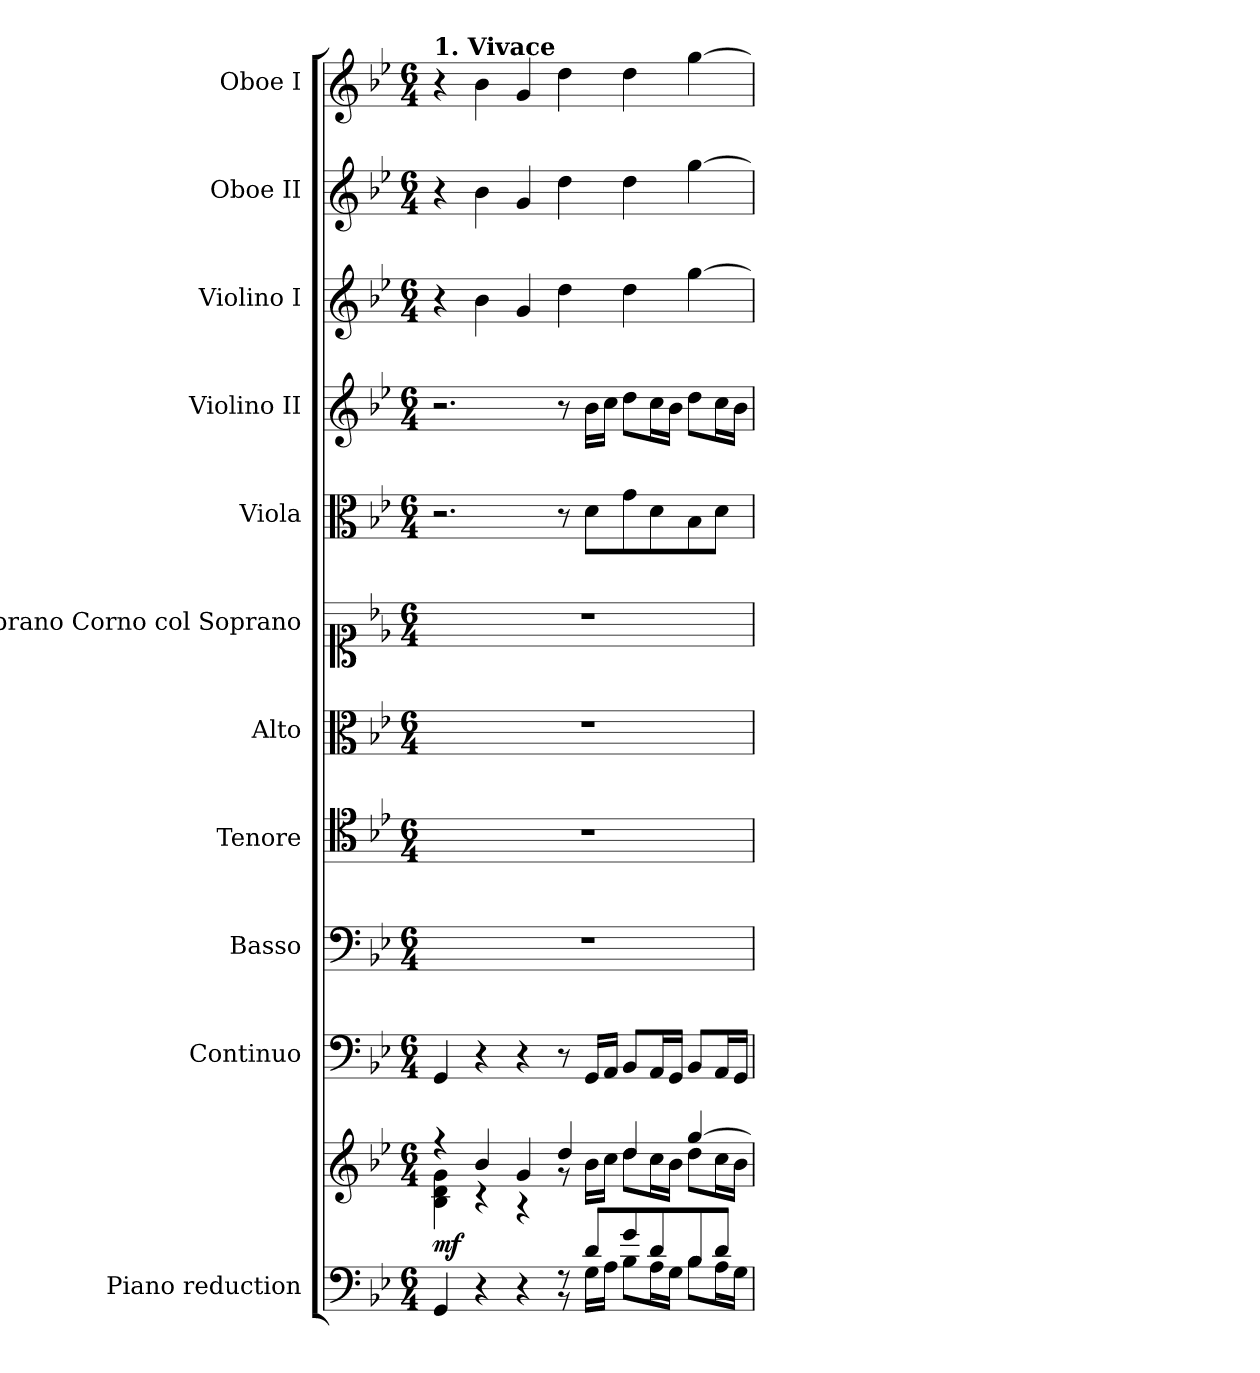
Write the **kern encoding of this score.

**kern	**kern	**dynam	**kern	**kern	**kern	**kern	**kern	**kern	**kern	**kern	**kern	**kern
*part11	*part11	*part11	*part10	*part9	*part8	*part7	*part6	*part5	*part4	*part3	*part2	*part1
*staff12	*staff11	*staff11/12	*staff10	*staff9	*staff8	*staff7	*staff6	*staff5	*staff4	*staff3	*staff2	*staff1
*I"Piano reduction	*	*	*I"Continuo	*I"Basso	*I"Tenore	*I"Alto	*I"Soprano Corno col Soprano	*I"Viola	*I"Violino II	*I"Violino I	*I"Oboe II	*I"Oboe I
*I'Pno	*	*	*	*	*	*	*	*I'Vla	*I'Vln	*I'Vln	*I'Ob	*I'Ob
*stria5	*stria5	*	*	*	*	*	*	*	*	*	*	*
*clefF4	*clefG2	*	*clefF4	*clefF4	*clefC4	*clefC3	*clefC1	*clefC3	*clefG2	*clefG2	*clefG2	*clefG2
*k[b-e-]	*k[b-e-]	*	*k[b-e-]	*k[b-e-]	*k[b-e-]	*k[b-e-]	*k[b-e-]	*k[b-e-]	*k[b-e-]	*k[b-e-]	*k[b-e-]	*k[b-e-]
*M6/4	*M6/4	*	*M6/4	*M6/4	*M6/4	*M6/4	*M6/4	*M6/4	*M6/4	*M6/4	*M6/4	*M6/4
=1	=1	=1	=1	=1	=1	=1	=1	=1	=1	=1	=1	=1
*^	*^	*	*	*	*	*	*	*	*	*	*	*
!	!	!	!	!	!	!	!	!	!	!	!	!	!	!LO:TX:a:B:t=1. Vivace
!	!	!	!	!LO:DY:b	!	!	!	!	!	!	!	!	!	!
4GG/	4ryy	4r	4B-\ 4d\ 4g\	mf	4GG/	1.r	1.r	1.r	1.r	2.r	2.r	4r	4r	4r
4r	4ryy	4b-/	4r	.	4r	.	.	.	.	.	.	4b-\	4b-\	4b-\
4r	4ryy	4g/	4r	.	4r	.	.	.	.	.	.	4g/	4g/	4g/
8r	8r	4dd/	8r	.	8r	.	.	.	.	8r	8r	4dd\	4dd\	4dd\
8d/L	16G\LL	.	16b-\LL	.	16GG/LL	.	.	.	.	8d\L	16b-\LL	.	.	.
.	16A\JJ	.	16cc\JJ	.	16AA/JJ	.	.	.	.	.	16cc\JJ	.	.	.
8g/	8B-\L	4dd/	8dd\L	.	8BB-/L	.	.	.	.	8g\	8dd\L	4dd\	4dd\	4dd\
8d/	16A\L	.	16cc\L	.	16AA/L	.	.	.	.	8d\	16cc\L	.	.	.
.	16G\JJ	.	16b-\JJ	.	16GG/JJ	.	.	.	.	.	16b-\JJ	.	.	.
8B-/	8B-\L	[4gg/	8dd\L	.	8BB-/L	.	.	.	.	8B-\	8dd\L	[4gg\	[4gg\	[4gg\
8d/J	16A\L	.	16cc\L	.	16AA/L	.	.	.	.	8d\J	16cc\L	.	.	.
.	16G\JJ	.	16b-\JJ	.	16GG/JJ	.	.	.	.	.	16b-\JJ	.	.	.
*v	*v	*	*	*	*	*	*	*	*	*	*	*	*	*
*	*v	*v	*	*	*	*	*	*	*	*	*	*	*
=	=	=	=	=	=	=	=	=	=	=	=	=
*-	*-	*-	*-	*-	*-	*-	*-	*-	*-	*-	*-	*-
